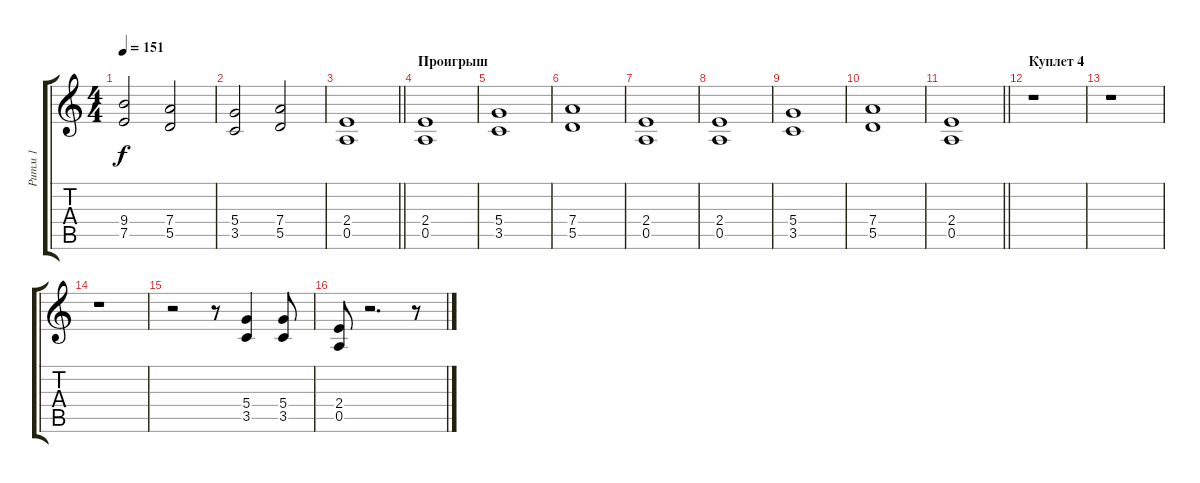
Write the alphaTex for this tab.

\track ("Ритм 1" "Ритм 1") {instrument distortionguitar}
\staff {score tabs}
\tuning (E4 B3 G3 D3 A2 E2) {hide}
\ts (4 4)
\tempo 151
\clef g2
\ks c
(9.4 7.5).2{dy f} (7.4 5.5).2 |
(5.4 3.5).2 (7.4 5.5).2 |
\barLineRight lightlight
(2.4 0.5).1 |
\section ("" "Проигрыш")
(2.4 0.5).1 |
(5.4 3.5).1 |
(7.4 5.5).1 |
(2.4 0.5).1 |
(2.4 0.5).1 |
(5.4 3.5).1 |
(7.4 5.5).1 |
\barLineRight lightlight
(2.4 0.5).1 |
\section ("" "Куплет 4")
r.1 |
r.1 |
r.1 |
r.2 r.8 (5.4 3.5).4 (5.4 3.5).8 |
(2.4 0.5).8 r.2{d} r.8
